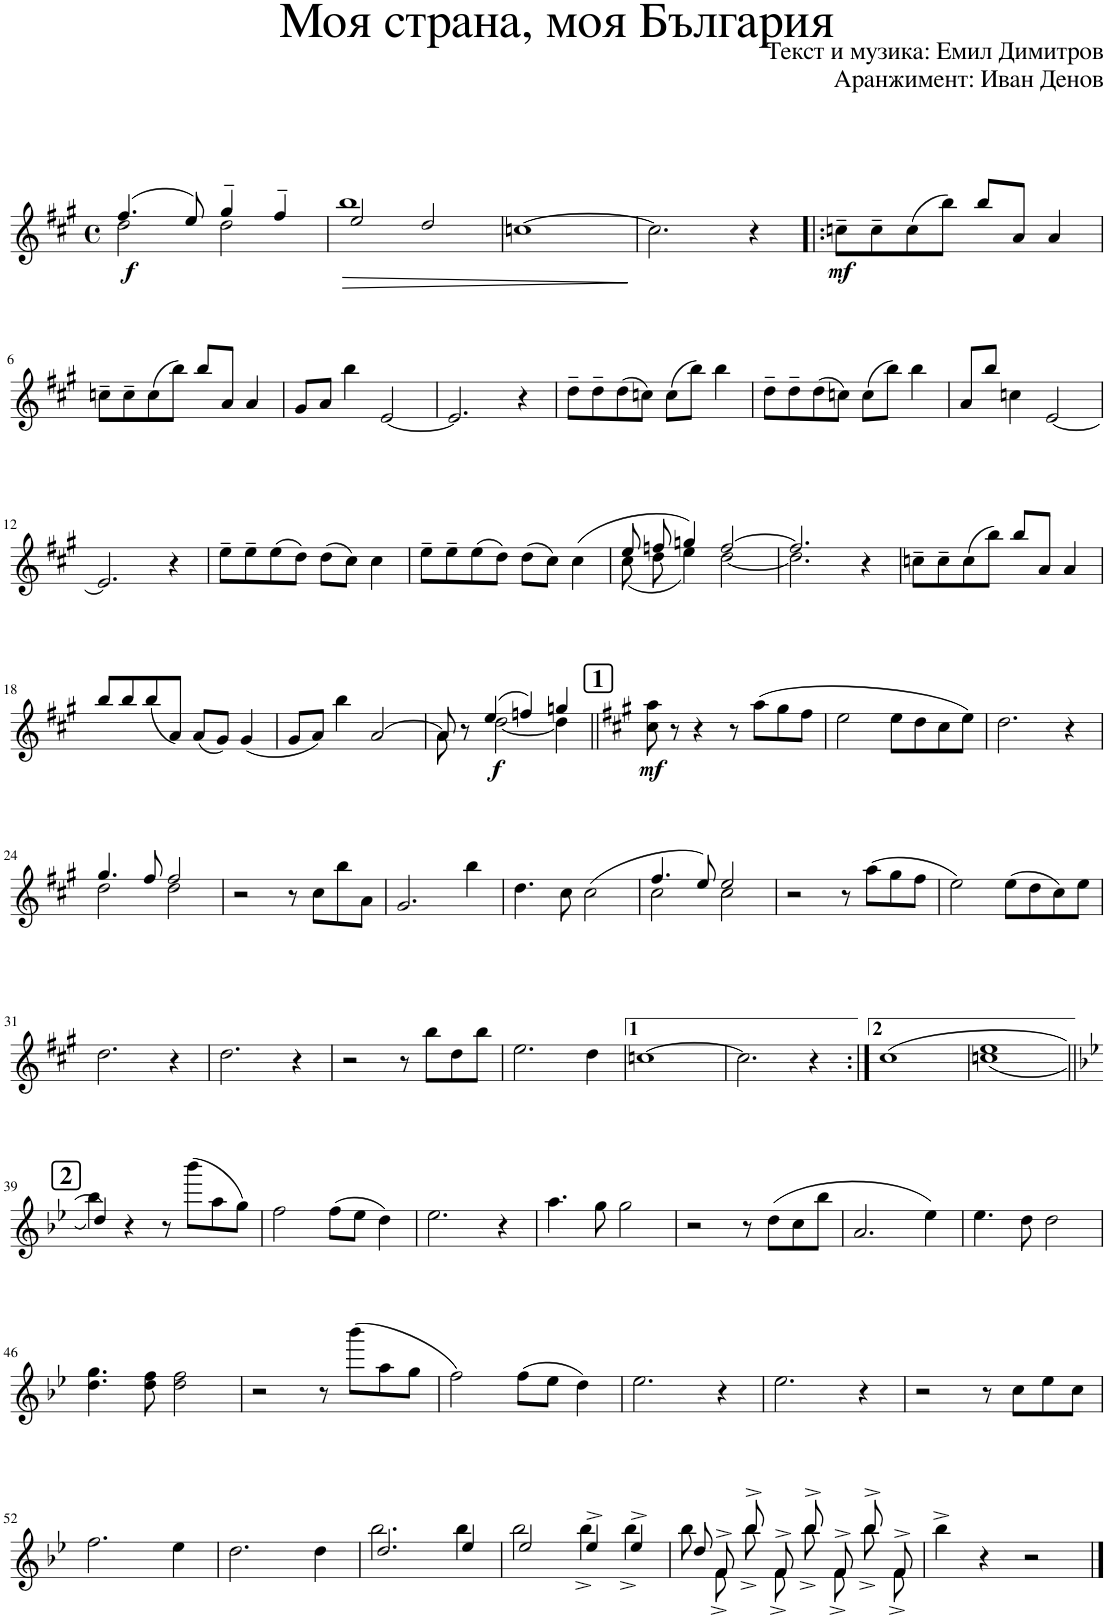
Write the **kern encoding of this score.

**kern	**dynam
*part1	*part1
*staff1	*staff1
*I"Tenor Saxophone	*
*I'Ten. Sax.	*
*clefG2	*
*Trd1c2	*
*k[f#c#g#]	*
*M4/4	*
*met(c)	*
=1	=1
*^	*
!	!	!LO:DY:b
(4.ff#/	2dd\	f
8ee/)	.	.
4gg#~/	2dd\	.
4ff#~/	.	.
=2	=2	=2
!	!	!LO:HP:b
2ee/	1bb	>
2dd/	.	.
*v	*v	*
=3	=3
[1ccn	.
.	]
=4	=4
2.cc\]	.
4r	.
=5!|:	=5!|:
!	!LO:DY:b
8ccn~\L	mf
8cc~\	.
(8cc\	.
8bb\J)	.
8bb/L	.
8a/J	.
4a/	.
!!LO:LB:g=z
=6	=6
8ccn~\L	.
8cc~\	.
(8cc\	.
8bb\J)	.
8bb/L	.
8a/J	.
4a/	.
=7	=7
8g#/L	.
8a/J	.
4bb\	.
[2e/	.
=8	=8
2.e/]	.
4r	.
=9	=9
8dd~\L	.
8dd~\	.
(8dd\	.
8ccn\J)	.
(8cc\L	.
8bb\J)	.
4bb\	.
=10	=10
8dd~\L	.
8dd~\	.
(8dd\	.
8ccn\J)	.
(8cc\L	.
8bb\J)	.
4bb\	.
=11	=11
8a/L	.
8bb/J	.
4ccn\	.
[2e/	.
!!LO:LB:g=z
=12	=12
2.e/]	.
4r	.
=13	=13
8ee~\L	.
8ee~\	.
(8ee\	.
8dd\J)	.
(8dd\L	.
8cc#\J)	.
4cc#\	.
=14	=14
8ee~\L	.
8ee~\	.
(8ee\	.
8dd\J)	.
(8dd\L	.
8cc#\J)	.
(4cc#\	.
=15	=15
*^	*
8ee/	(8cc#\	.
8ffn/	8dd\	.
4ggn/)	4ee\)	.
[2ff/	[2dd\	.
=16	=16	=16
2.ff/]	2.dd\]	.
4r	4ryy	.
*v	*v	*
=17	=17
8ccn~\L	.
8cc~\	.
(8cc\	.
8bb\J)	.
8bb/L	.
8a/J	.
4a/	.
!!LO:LB:g=z
=18	=18
8bb/L	.
8bb/	.
(8bb/	.
8a/J)	.
(8a/L	.
8g#/J)	.
(4g#/	.
=19	=19
8g#/L	.
8a/J)	.
4bb\	.
[2a/	.
=20	=20
*^	*
8a/]	8a\	.
8r	8ryy	.
!	!	!LO:DY:b
(4ee/	[2dd\	f
4ffn/)	.	.
4ggn/	4dd\]	.
*v	*v	*
!!LO:REH:place=s1:a:B:cj:fs=14:t=1
=21||	=21||
*k[f#c#g#]	*
*^	*
!	!	!LO:DY:b
*v	*v	*
8cc#\ 8aa\	mf
8r	.
4r	.
8r	.
(8aa\L	.
8gg#\	.
8ff#\J	.
=22	=22
2ee\	.
8ee\L	.
8dd\	.
8cc#\	.
8ee\J)	.
=23	=23
2.dd\	.
(4r	.
!!LO:LB:g=z
=24	=24
*^	*
4.gg#/	2dd\	.
8ff#/)	.	.
2ff#/	2dd\	.
*v	*v	*
=25	=25
2r	.
8r	.
8cc#\L	.
8bb\	.
8a\J	.
=26	=26
2.g#/	.
4bb\	.
=27	=27
4.dd\	.
8cc#\	.
(2cc#\	.
=28	=28
*^	*
4.ff#/	2cc#\	.
8ee/)	.	.
2ee/	2cc#\	.
*v	*v	*
=29	=29
2r	.
8r	.
(8aa\L	.
8gg#\	.
8ff#\J	.
=30	=30
2ee\)	.
(8ee\L	.
8dd\	.
8cc#\)	.
8ee\J	.
!!LO:LB:g=z
=31	=31
2.dd\	.
4r	.
=32	=32
2.dd\	.
4r	.
=33	=33
2r	.
8r	.
8bb\L	.
8dd\	.
8bb\J	.
=34	=34
2.ee\	.
4dd\	.
=35	=35
[1ccn	.
=36	=36
2.cc\]	.
4r	.
=37:|!	=37:|!
(1cc#	.
=38	=38
*^	*
1ee	(1ccn	.
!!LO:LB:g=z	!!
!!LO:REH:place=s1:a:B:cj:fs=14:t=2	!!
=39||	=39||	=39||
*k[b-e-]	*	*
4dd/)	4bb-\)	.
4r	2.ryy	.
8r	.	.
(8bbb-\L	.	.
8aa\	.	.
8gg\J)	.	.
*v	*v	*
=40	=40
2ff\	.
(8ff\L	.
8ee-\J	.
4dd\)	.
=41	=41
2.ee-\	.
4r	.
=42	=42
4.aa\	.
8gg\	.
2gg\	.
=43	=43
2r	.
8r	.
(8dd\L	.
8cc\	.
8bb-\J	.
=44	=44
2.a/	.
4ee-\)	.
=45	=45
4.ee-\	.
8dd\	.
2dd\	.
!!LO:LB:g=z
=46	=46
4.dd\ 4.gg\	.
8dd\ 8ff\	.
2dd\ 2ff\	.
=47	=47
2r	.
8r	.
(8bbb-\L	.
8aa\	.
8gg\J	.
=48	=48
2ff\)	.
(8ff\L	.
8ee-\J	.
4dd\)	.
=49	=49
2.ee-\	.
4r	.
=50	=50
2.ee-\	.
4r	.
=51	=51
2r	.
8r	.
8cc\L	.
8ee-\	.
8cc\J	.
!!LO:LB:g=z
=52	=52
2.ff\	.
4ee-\	.
=53	=53
2.dd\	.
4dd\	.
=54	=54
*^	*
2.dd/	2.bb-\	.
4ee-/	4bb-\	.
=55	=55	=55
2ee-/	2bb-\	.
4ee-^/	4bb-^\	.
4ee-^/	4bb-^\	.
=56	=56	=56
8dd/	8bb-\	.
8f^/	8f^\	.
8bb-^/	8bb-^\	.
8f^/	8f^\	.
8bb-^/	8bb-^\	.
8f^/	8f^\	.
8bb-^/	8bb-^\	.
8f^/	8f^\	.
*v	*v	*
=57	=57
4bb-^\	.
4r	.
2r	.
==	==
*-	*-
